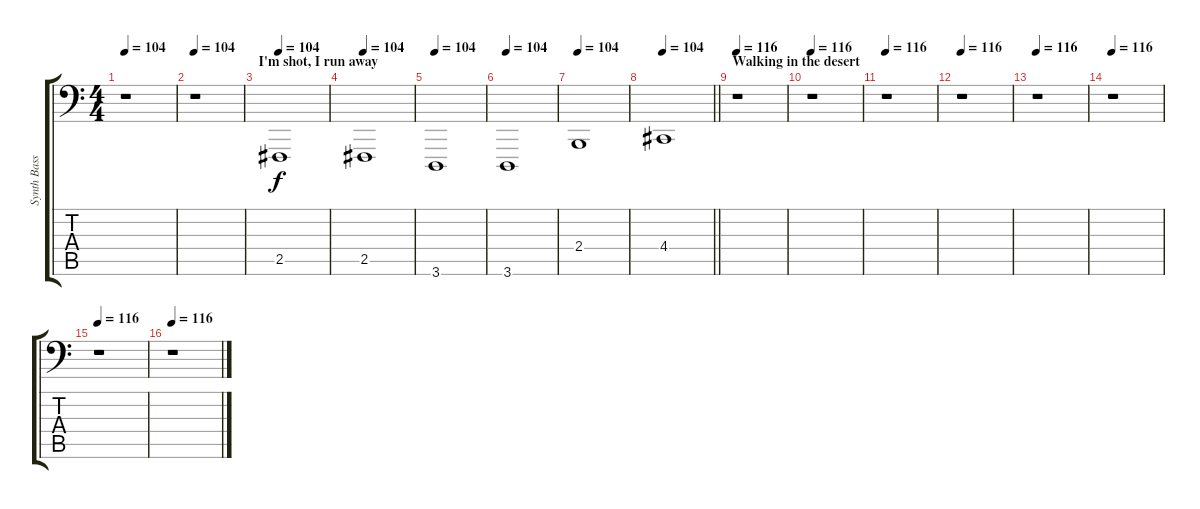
\track ("Synth Bass" "Synth Bass") {instrument lead2sawtooth}
\staff {score tabs}
\tuning (C3 G2 D2 A1 E1 B0) {hide}
\ts (4 4)
\tempo 104
\clef f4
\ks c
r.1{dy f} |
\tempo 104
r.1 |
\section ("" "I'm shot, I run away")
\tempo 104
2.5.1 |
\tempo 104
2.5.1 |
\tempo 104
3.6.1 |
\tempo 104
3.6.1 |
\tempo 104
2.4.1 |
\tempo 104
\barLineRight lightlight
4.4.1 |
\section ("" "Walking in the desert")
\tempo 116
r.1 |
\tempo 116
r.1 |
\tempo 116
r.1 |
\tempo 116
r.1 |
\tempo 116
r.1 |
\tempo 116
r.1 |
\tempo 116
r.1 |
\tempo 116
r.1
